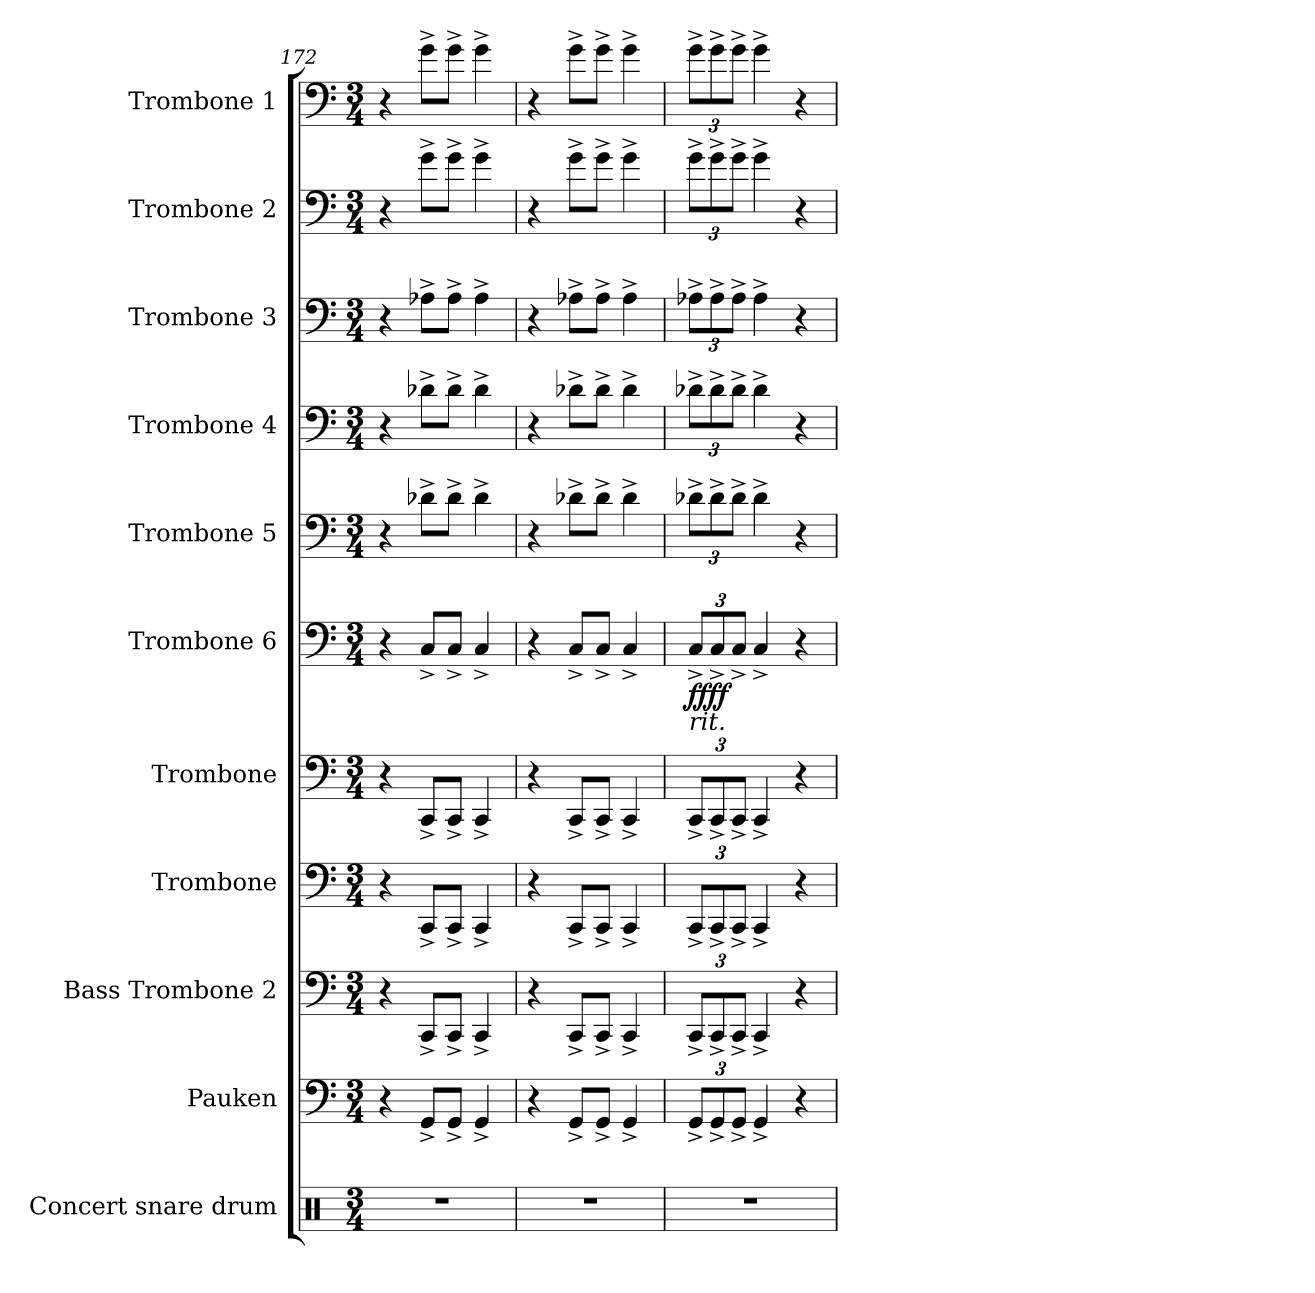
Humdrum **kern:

**kern	**kern	**kern	**kern	**kern	**kern	**dynam	**kern	**kern	**kern	**kern	**kern
*part11	*part10	*part9	*part8	*part7	*part6	*part6	*part5	*part4	*part3	*part2	*part1
*staff11	*staff10	*staff9	*staff8	*staff7	*staff6	*staff6	*staff5	*staff4	*staff3	*staff2	*staff1
*I"Concert snare drum	*I"Pauken	*I"Bass Trombone 2	*I"Trombone	*I"Trombone	*I"Trombone 6	*	*I"Trombone 5	*I"Trombone 4	*I"Trombone 3	*I"Trombone 2	*I"Trombone 1
*I'Con. sn.	*I'Pauk.	*I'Bass Tbn. 2	*	*I'Tbn. 7	*I'Tbn. 6	*	*I'Tbn. 5	*I'Tbn. 4	*I'Tbn. 3	*I'Tbn. 2	*I'Tbn. 1
!!LO:PB:g=z
*clefX	*clefF4	*clefF4	*clefF4	*clefF4	*clefF4	*	*clefF4	*clefF4	*clefF4	*clefF4	*clefF4
*k[]	*k[]	*k[]	*k[]	*k[]	*k[]	*	*k[]	*k[]	*k[]	*k[]	*k[]
*M3/4	*M3/4	*M3/4	*M3/4	*M3/4	*M3/4	*	*M3/4	*M3/4	*M3/4	*M3/4	*M3/4
=172	=172	=172	=172	=172	=172	=172	=172	=172	=172	=172	=172
2.r	4r	4r	4r	4r	4r	.	4r	4r	4r	4r	4r
.	8GG^/L	8CC^/L	8CC^/L	8CC^/L	8C^/L	.	8d-X^\L	8d-X^\L	8A-X^\L	8g^\L	8g^\L
.	8GG^/J	8CC^/J	8CC^/J	8CC^/J	8C^/J	.	8d-^\J	8d-^\J	8A-^\J	8g^\J	8g^\J
.	4GG^/	4CC^/	4CC^/	4CC^/	4C^/	.	4d-^\	4d-^\	4A-^\	4g^\	4g^\
=173	=173	=173	=173	=173	=173	=173	=173	=173	=173	=173	=173
2.r	4r	4r	4r	4r	4r	.	4r	4r	4r	4r	4r
.	8GG^/L	8CC^/L	8CC^/L	8CC^/L	8C^/L	.	8d-X^\L	8d-X^\L	8A-X^\L	8g^\L	8g^\L
.	8GG^/J	8CC^/J	8CC^/J	8CC^/J	8C^/J	.	8d-^\J	8d-^\J	8A-^\J	8g^\J	8g^\J
.	4GG^/	4CC^/	4CC^/	4CC^/	4C^/	.	4d-^\	4d-^\	4A-^\	4g^\	4g^\
=174	=174	=174	=174	=174	=174	=174	=174	=174	=174	=174	=174
*	*Xbrackettup	*Xbrackettup	*Xbrackettup	*Xbrackettup	*Xbrackettup	*	*Xbrackettup	*Xbrackettup	*Xbrackettup	*Xbrackettup	*Xbrackettup
!	!	!	!	!	!LO:TX:b:i:t=rit.	!	!	!	!	!	!
!	!	!	!	!	!	!LO:DY:b	!	!	!	!	!
2.r	12GG^/L	12CC^/L	12CC^/L	12CC^/L	12C^/L	ffff	12d-X^\L	12d-X^\L	12A-X^\L	12g^\L	12g^\L
.	12GG^/	12CC^/	12CC^/	12CC^/	12C^/	.	12d-^\	12d-^\	12A-^\	12g^\	12g^\
.	12GG^/J	12CC^/J	12CC^/J	12CC^/J	12C^/J	.	12d-^\J	12d-^\J	12A-^\J	12g^\J	12g^\J
.	4GG^/	4CC^/	4CC^/	4CC^/	4C^/	.	4d-^\	4d-^\	4A-^\	4g^\	4g^\
.	4r	4r	4r	4r	4r	.	4r	4r	4r	4r	4r
=	=	=	=	=	=	=	=	=	=	=	=
*-	*-	*-	*-	*-	*-	*-	*-	*-	*-	*-	*-
